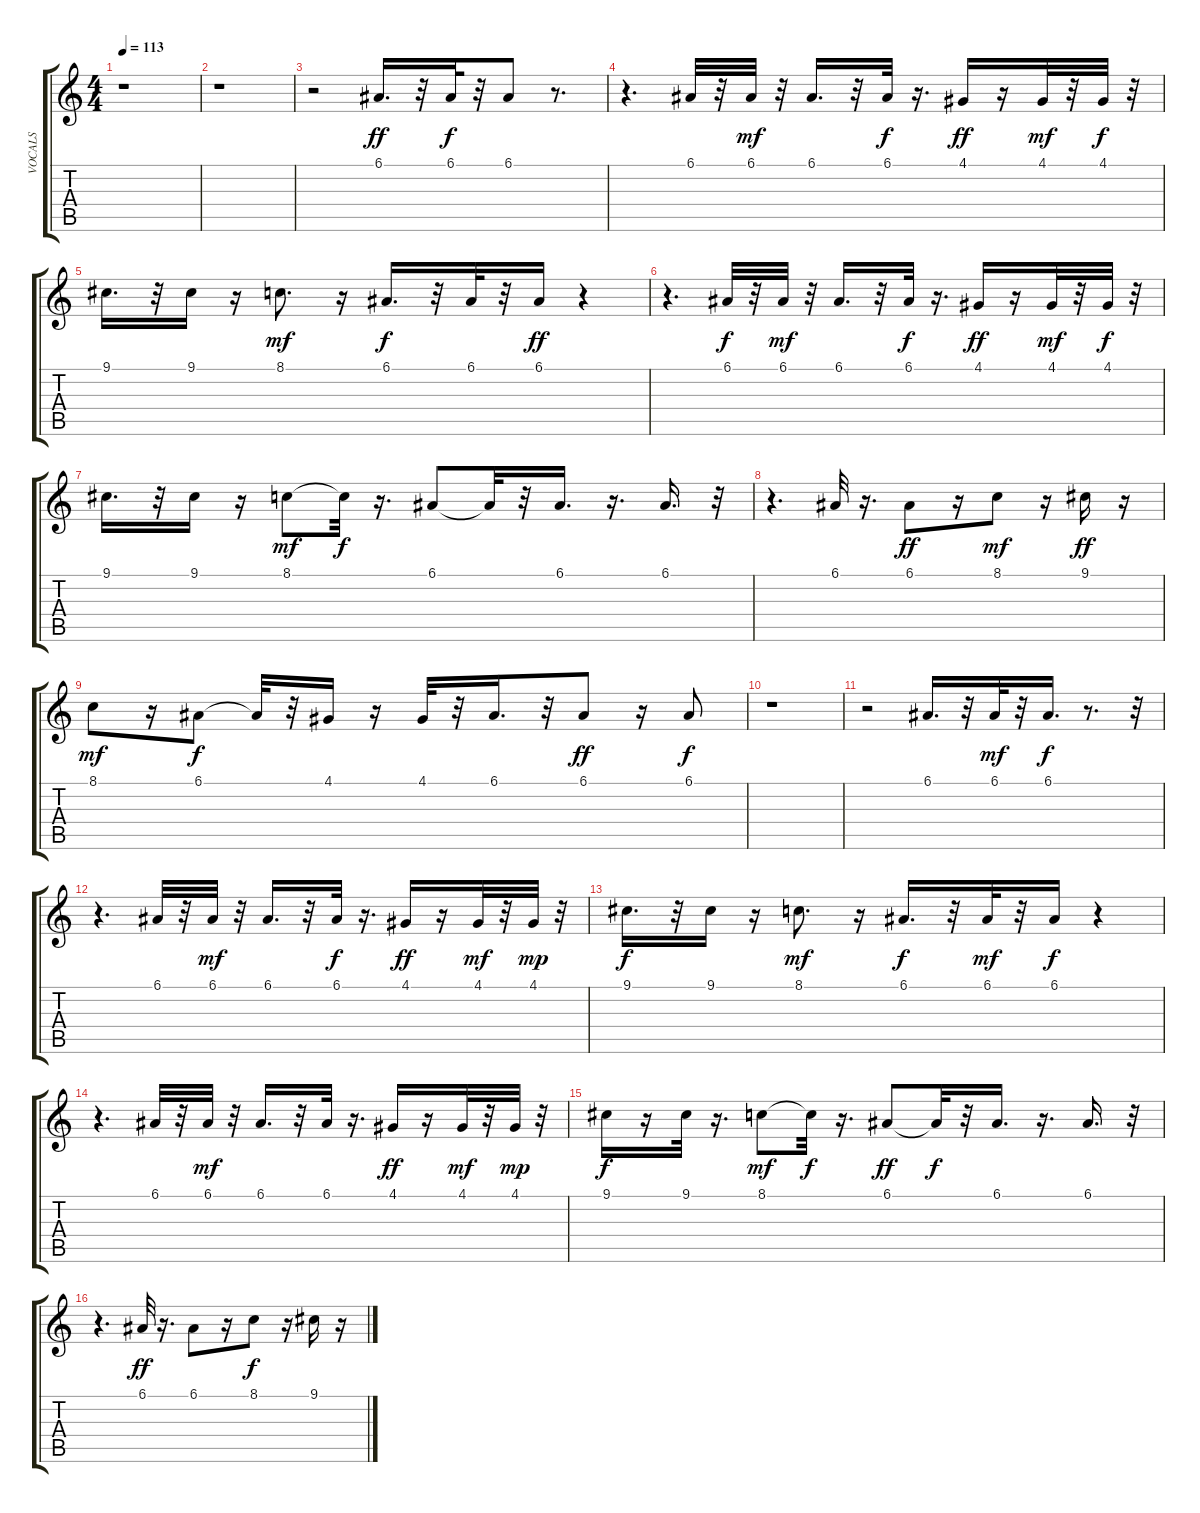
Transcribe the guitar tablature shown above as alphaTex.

\track ("VOCALS" "VOCALS") {instrument voiceoohs}
\staff {score tabs}
\tuning (E4 B3 G3 D3 A2 E2) {hide}
\ts (4 4)
\tempo 113
\clef g2
\ks c
r.1{dy ff} |
r.1 |
r.2 6.1.16{d} r.32 6.1.32{dy f} r.32 6.1.8 r.8{d} |
r.4{d} 6.1.32 r.32 6.1.32{dy mf} r.32 6.1.16{d} r.32 6.1.32{dy f} r.16{d} 4.1.16{dy ff} r.16 4.1.32{dy mf} r.32 4.1.32{dy f} r.32 |
9.1.16{d} r.32 9.1.16 r.16 8.1.8{d dy mf} r.16 6.1.16{d dy f} r.32 6.1.32 r.32 6.1.16{dy ff} r.4 |
r.4{d} 6.1.32{dy f} r.32 6.1.32{dy mf} r.32 6.1.16{d} r.32 6.1.32{dy f} r.16{d} 4.1.16{dy ff} r.16 4.1.32{dy mf} r.32 4.1.32{dy f} r.32 |
9.1.16{d} r.32 9.1.16 r.16 8.1.8{dy mf} 8.1{t}.32{dy f} r.16{d} 6.1.8 6.1{t}.32 r.32 6.1.16{d} r.16{d} 6.1.16{d} r.32 |
r.4{d} 6.1.32 r.16{d} 6.1.8{dy ff} r.16 8.1.8{dy mf} r.16 9.1.16{dy ff} r.16 |
8.1.8{dy mf} r.16 6.1.8{dy f} 6.1{t}.32 r.32 4.1.16 r.16 4.1.32 r.32 6.1.16{d} r.32 6.1.8{dy ff} r.16 6.1.8{dy f} |
r.1 |
r.2 6.1.16{d} r.32 6.1.32{dy mf} r.32 6.1.16{d dy f} r.8{d} r.32 |
r.4{d} 6.1.32 r.32 6.1.32{dy mf} r.32 6.1.16{d} r.32 6.1.32{dy f} r.16{d} 4.1.16{dy ff} r.16 4.1.32{dy mf} r.32 4.1.32{dy mp} r.32 |
9.1.16{d dy f} r.32 9.1.16 r.16 8.1.8{d dy mf} r.16 6.1.16{d dy f} r.32 6.1.32{dy mf} r.32 6.1.16{dy f} r.4 |
r.4{d} 6.1.32 r.32 6.1.32{dy mf} r.32 6.1.16{d} r.32 6.1.32 r.16{d} 4.1.16{dy ff} r.16 4.1.32{dy mf} r.32 4.1.32{dy mp} r.32 |
9.1.16{dy f} r.16 9.1.32 r.16{d} 8.1.8{dy mf} 8.1{t}.32{dy f} r.16{d} 6.1.8{dy ff} 6.1{t}.32{dy f} r.32 6.1.16{d} r.16{d} 6.1.16{d} r.32 |
r.4{d} 6.1.32{dy ff} r.16{d} 6.1.8 r.16 8.1.8{dy f} r.16 9.1.16 r.16
